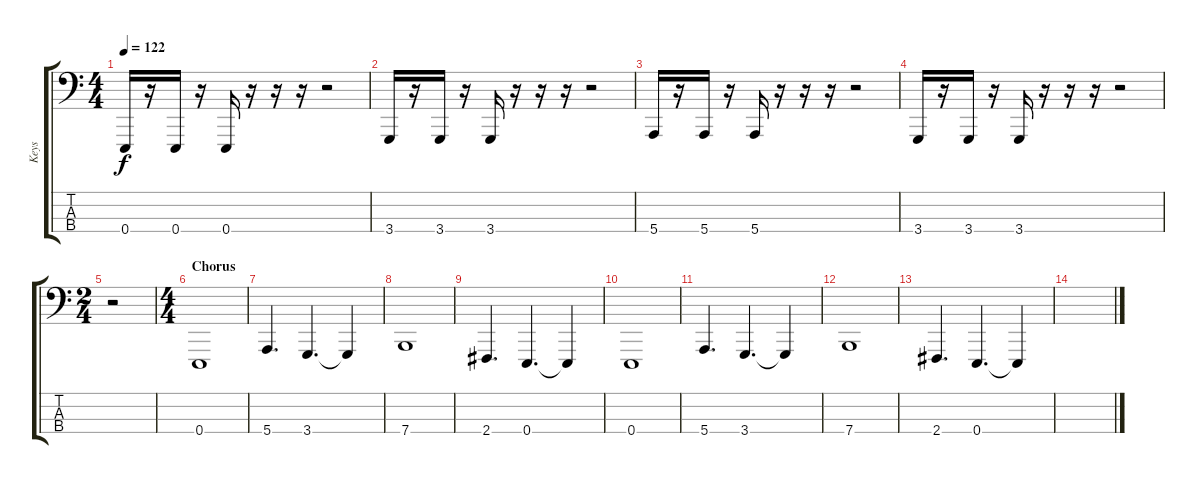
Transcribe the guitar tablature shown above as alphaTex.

\track ("Keys" "Keys") {instrument lead2sawtooth}
\staff {score tabs}
\tuning (G2 D2 A1 E1) {hide}
\ts (4 4)
\section ("" "")
\tempo 122
\clef f4
\ks c
0.4.16{dy f} r.16 0.4.16 r.16 0.4.16 r.16 r.16 r.16 r.2 |
3.4.16 r.16 3.4.16 r.16 3.4.16 r.16 r.16 r.16 r.2 |
5.4.16 r.16 5.4.16 r.16 5.4.16 r.16 r.16 r.16 r.2 |
3.4.16 r.16 3.4.16 r.16 3.4.16 r.16 r.16 r.16 r.2 |
\ts (2 4)
r.2 |
\ts (4 4)
\section ("" "Chorus")
0.4.1 |
5.4.4{d} 3.4.4{d} 3.4{t}.4 |
7.4.1 |
2.4.4{d} 0.4.4{d} 0.4{t}.4 |
0.4.1 |
5.4.4{d} 3.4.4{d} 3.4{t}.4 |
7.4.1 |
2.4.4{d} 0.4.4{d} 0.4{t}.4 |
\section ("" "")
